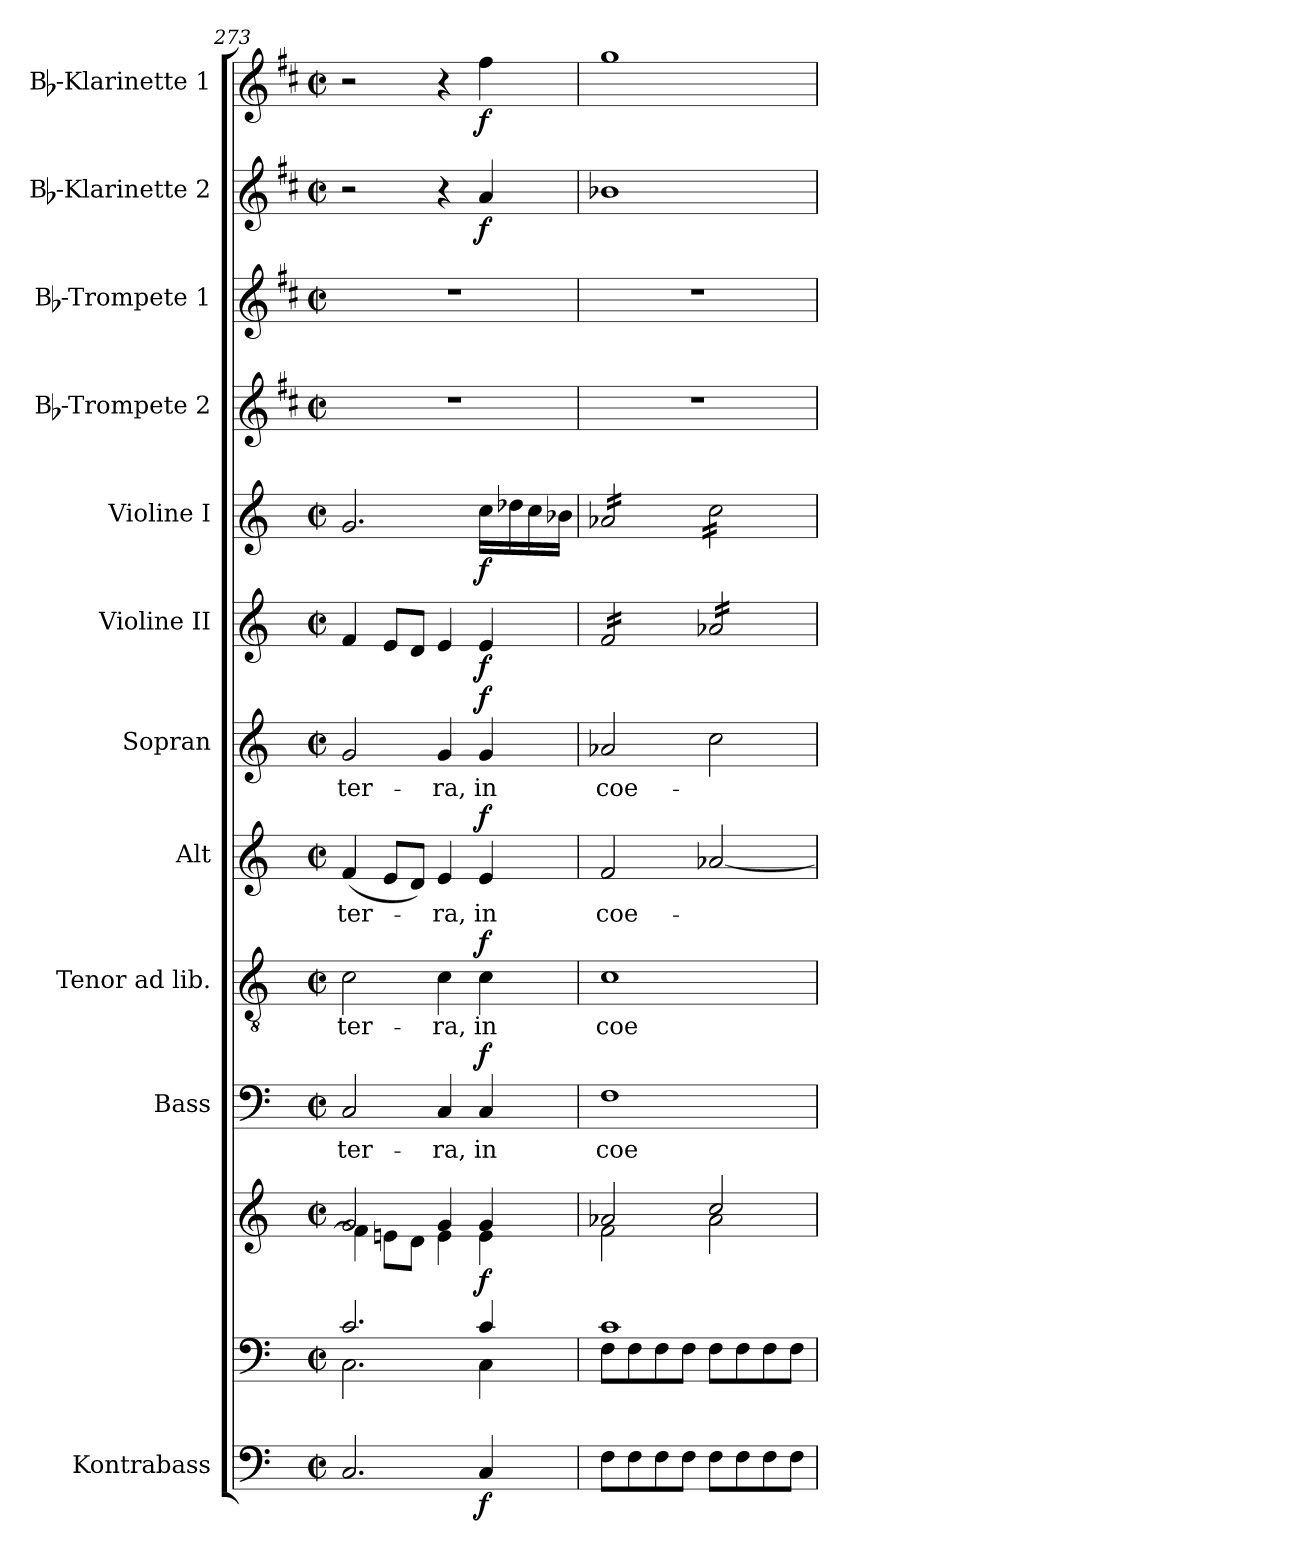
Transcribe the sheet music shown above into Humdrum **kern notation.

**kern	**dynam	**kern	**kern	**dynam	**kern	**text	**dynam	**kern	**text	**dynam	**kern	**text	**dynam	**kern	**text	**dynam	**kern	**dynam	**kern	**dynam	**kern	**kern	**kern	**dynam	**kern	**dynam
*part12	*part12	*part11	*part11	*part11	*part10	*part10	*part10	*part9	*part9	*part9	*part8	*part8	*part8	*part7	*part7	*part7	*part6	*part6	*part5	*part5	*part4	*part3	*part2	*part2	*part1	*part1
*staff13	*staff13	*staff12	*staff11	*staff11/12	*staff10	*staff10	*staff10	*staff9	*staff9	*staff9	*staff8	*staff8	*staff8	*staff7	*staff7	*staff7	*staff6	*staff6	*staff5	*staff5	*staff4	*staff3	*staff2	*staff2	*staff1	*staff1
*I"Kontrabass	*	*	*	*	*I"Bass	*	*	*I"Tenor ad lib.	*	*	*I"Alt	*	*	*I"Sopran	*	*	*I"Violine II	*	*I"Violine I	*	*I"Bb-Trompete 2	*I"Bb-Trompete 1	*I"Bb-Klarinette 2	*	*I"Bb-Klarinette 1	*
*I'Kb.	*	*	*	*	*I'B.	*	*	*I'T.	*	*	*I'A.	*	*	*I'S.	*	*	*I'Vl. II	*	*I'Vl. I	*	*I'Bb Trp. 2	*I'Bb Trp. 1	*I'Bb Kl. 2	*	*I'Bb Kl. 1	*
*clefF4	*	*clefF4	*clefG2	*	*clefF4	*	*	*clefGv2	*	*	*clefG2	*	*	*clefG2	*	*	*clefG2	*	*clefG2	*	*clefG2	*clefG2	*clefG2	*	*clefG2	*
*ITrd7c12	*	*	*	*	*	*	*	*	*	*	*	*	*	*	*	*	*	*	*	*	*ITrd1c2	*ITrd1c2	*ITrd1c2	*	*ITrd1c2	*
*k[]	*	*k[]	*k[]	*	*k[]	*	*	*k[]	*	*	*k[]	*	*	*k[]	*	*	*k[]	*	*k[]	*	*k[]	*k[]	*k[]	*	*k[]	*
*C:	*	*C:	*C:	*	*C:	*	*	*C:	*	*	*C:	*	*	*C:	*	*	*C:	*	*C:	*	*C:	*C:	*C:	*	*C:	*
*M2/2	*	*M2/2	*M2/2	*	*M2/2	*	*	*M2/2	*	*	*M2/2	*	*	*M2/2	*	*	*M2/2	*	*M2/2	*	*M2/2	*M2/2	*M2/2	*	*M2/2	*
*met(c|)	*	*met(c|)	*met(c|)	*	*met(c|)	*	*	*met(c|)	*	*	*met(c|)	*	*	*met(c|)	*	*	*met(c|)	*	*met(c|)	*	*met(c|)	*met(c|)	*met(c|)	*	*met(c|)	*
=273	=273	=273	=273	=273	=273	=273	=273	=273	=273	=273	=273	=273	=273	=273	=273	=273	=273	=273	=273	=273	=273	=273	=273	=273	=273	=273
*	*	*^	*^	*	*	*	*	*	*	*	*	*	*	*	*	*	*	*	*	*	*	*	*	*	*	*
!	!	!	!	!	!	!	!	!LO:LY:b	!	!	!LO:LY:b	!	!	!LO:LY:b	!	!	!LO:LY:b	!	!	!	!	!	!	!	!	!	!	!
2.CC/	.	2.c/	2.C\	2g/	4f\]	.	2C/	ter-	.	2c\	ter-	.	(<4f/	ter-	.	2g/	ter-	.	4f/	.	2.g/	.	1r	1r	2r	.	2r	.
.	.	.	.	.	8en\L	.	.	.	.	.	.	.	8e/L	.	.	.	.	.	8e/L	.	.	.	.	.	.	.	.	.
.	.	.	.	.	8d\J	.	.	.	.	.	.	.	8d/J)	.	.	.	.	.	8d/J	.	.	.	.	.	.	.	.	.
!	!	!	!	!	!	!	!	!LO:LY:b	!	!	!LO:LY:b	!	!	!LO:LY:b	!	!	!LO:LY:b	!	!	!	!	!	!	!	!	!	!	!
.	.	.	.	4g/	4e\	.	4C/	-ra,	.	4c\	-ra,	.	4e/	-ra,	.	4g/	-ra,	.	4e/	.	.	.	.	.	4r	.	4r	.
!	!LO:DY:b	!	!	!	!	!LO:DY:b	!	!LO:LY:b	!LO:DY:a	!	!LO:LY:b	!LO:DY:a	!	!LO:LY:b	!LO:DY:a	!	!LO:LY:b	!LO:DY:a	!	!LO:DY:b	!	!LO:DY:b	!	!	!	!LO:DY:b	!	!LO:DY:b
4CC/	f	4c/	4C\	4g/	4e\	f	4C/	in	f	4c\	in	f	4e/	in	f	4g/	in	f	4e/	f	16cc\LL	f	.	.	4g/	f	4ee\	f
.	.	.	.	.	.	.	.	.	.	.	.	.	.	.	.	.	.	.	.	.	16dd-X\	.	.	.	.	.	.	.
.	.	.	.	.	.	.	.	.	.	.	.	.	.	.	.	.	.	.	.	.	16cc\	.	.	.	.	.	.	.
.	.	.	.	.	.	.	.	.	.	.	.	.	.	.	.	.	.	.	.	.	16b-X\JJ	.	.	.	.	.	.	.
!!LO:PB:g=z
=274	=274	=274	=274	=274	=274	=274	=274	=274	=274	=274	=274	=274	=274	=274	=274	=274	=274	=274	=274	=274	=274	=274	=274	=274	=274	=274	=274	=274
!	!	!	!	!	!	!	!	!LO:LY:b	!	!	!LO:LY:b	!	!	!LO:LY:b	!	!	!LO:LY:b	!	!	!	!	!	!	!	!	!	!	!
*	*	*	*	*	*	*	*	*	*	*	*	*	*	*	*	*	*	*	*tremolo	*	*	*	*	*	*	*	*	*
*	*	*	*	*	*	*	*	*	*	*	*	*	*	*	*	*	*	*	*	*	*tremolo	*	*	*	*	*	*	*
8FF\L	.	1c	8F\L	2a-X/	2f\	.	1F	coe-	.	1c	coe-	.	2f/	coe-	.	2a-X/	coe-	.	16f/LL	.	16a-X/LL	.	1r	1r	1a-X	.	1ff	.
.	.	.	.	.	.	.	.	.	.	.	.	.	.	.	.	.	.	.	16f/	.	16a-X/	.	.	.	.	.	.	.
8FF\	.	.	8F\	.	.	.	.	.	.	.	.	.	.	.	.	.	.	.	16f/	.	16a-X/	.	.	.	.	.	.	.
.	.	.	.	.	.	.	.	.	.	.	.	.	.	.	.	.	.	.	16f/	.	16a-X/	.	.	.	.	.	.	.
8FF\	.	.	8F\	.	.	.	.	.	.	.	.	.	.	.	.	.	.	.	16f/	.	16a-X/	.	.	.	.	.	.	.
.	.	.	.	.	.	.	.	.	.	.	.	.	.	.	.	.	.	.	16f/	.	16a-X/	.	.	.	.	.	.	.
8FF\J	.	.	8F\J	.	.	.	.	.	.	.	.	.	.	.	.	.	.	.	16f/	.	16a-X/	.	.	.	.	.	.	.
.	.	.	.	.	.	.	.	.	.	.	.	.	.	.	.	.	.	.	16f/JJ	.	16a-X/JJ	.	.	.	.	.	.	.
8FF\L	.	.	8F\L	2cc/	2a-\	.	.	.	.	.	.	.	[2a-X/	.	.	2cc\	.	.	16a-X/LL	.	16cc\LL	.	.	.	.	.	.	.
.	.	.	.	.	.	.	.	.	.	.	.	.	.	.	.	.	.	.	16a-X/	.	16cc\	.	.	.	.	.	.	.
8FF\	.	.	8F\	.	.	.	.	.	.	.	.	.	.	.	.	.	.	.	16a-X/	.	16cc\	.	.	.	.	.	.	.
.	.	.	.	.	.	.	.	.	.	.	.	.	.	.	.	.	.	.	16a-X/	.	16cc\	.	.	.	.	.	.	.
8FF\	.	.	8F\	.	.	.	.	.	.	.	.	.	.	.	.	.	.	.	16a-X/	.	16cc\	.	.	.	.	.	.	.
.	.	.	.	.	.	.	.	.	.	.	.	.	.	.	.	.	.	.	16a-X/	.	16cc\	.	.	.	.	.	.	.
8FF\J	.	.	8F\J	.	.	.	.	.	.	.	.	.	.	.	.	.	.	.	16a-X/	.	16cc\	.	.	.	.	.	.	.
.	.	.	.	.	.	.	.	.	.	.	.	.	.	.	.	.	.	.	16a-X/JJ	.	16cc\JJ	.	.	.	.	.	.	.
*	*	*	*	*	*	*	*	*	*	*	*	*	*	*	*	*	*	*	*	*	*Xtremolo	*	*	*	*	*	*	*
*	*	*	*	*	*	*	*	*	*	*	*	*	*	*	*	*	*	*	*Xtremolo	*	*	*	*	*	*	*	*	*
*	*	*v	*v	*	*	*	*	*	*	*	*	*	*	*	*	*	*	*	*	*	*	*	*	*	*	*	*	*
*	*	*	*v	*v	*	*	*	*	*	*	*	*	*	*	*	*	*	*	*	*	*	*	*	*	*	*	*
=	=	=	=	=	=	=	=	=	=	=	=	=	=	=	=	=	=	=	=	=	=	=	=	=	=	=
*-	*-	*-	*-	*-	*-	*-	*-	*-	*-	*-	*-	*-	*-	*-	*-	*-	*-	*-	*-	*-	*-	*-	*-	*-	*-	*-
